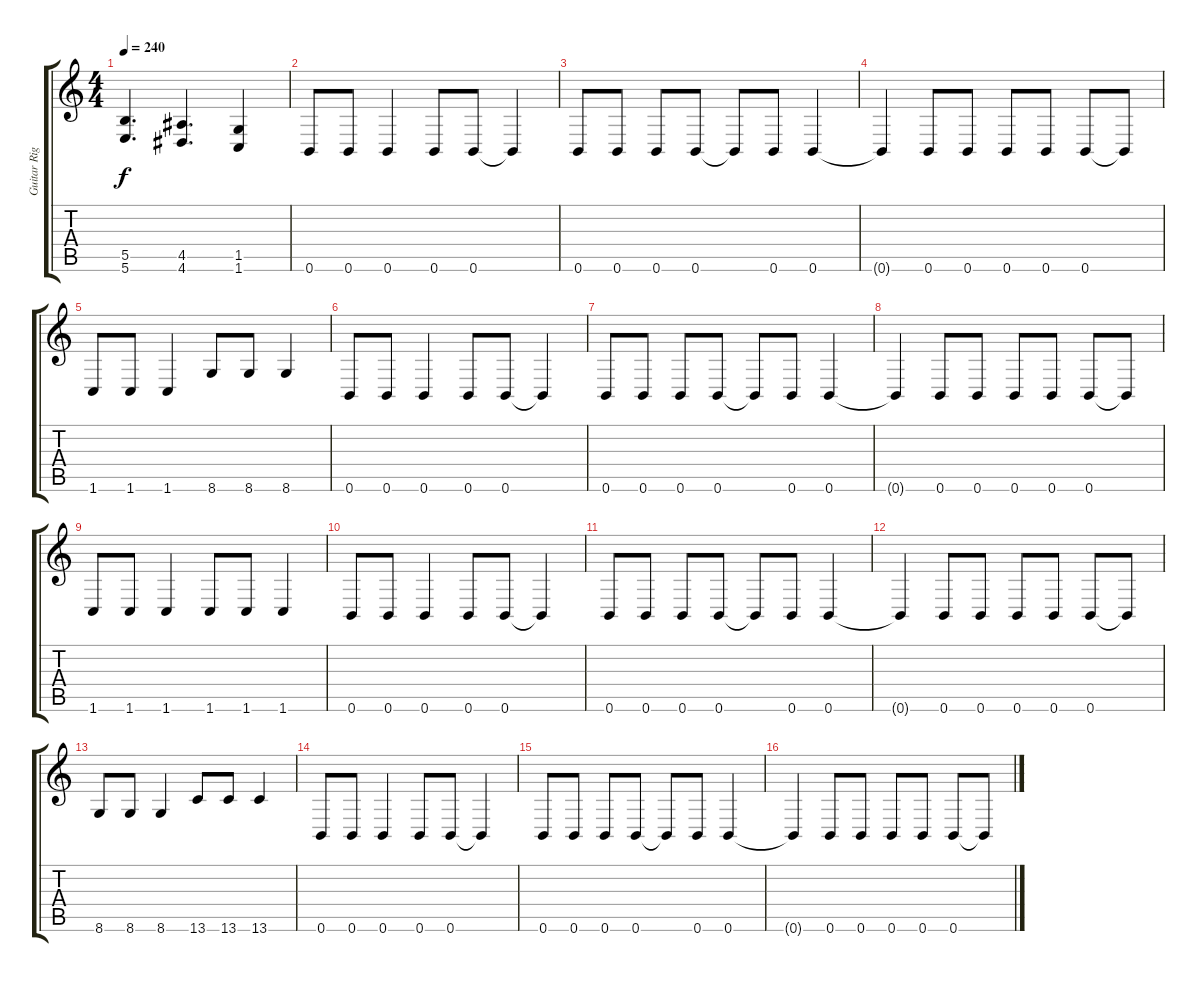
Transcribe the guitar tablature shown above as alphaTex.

\track ("Guitar Right" "Guitar Rig") {instrument overdrivenguitar}
\staff {score tabs}
\tuning (Db4 Ab3 E3 B2 Gb2 B1) {hide}
\ts (4 4)
\tempo 240
\clef g2
\ks c
(5.5 5.6).4{d dy f} (4.5 4.6).4{d} (1.5 1.6).4 |
0.6.8 0.6.8 0.6.4 0.6.8 0.6.8 0.6{t}.4 |
0.6.8 0.6.8 0.6.8 0.6.8 0.6{t}.8 0.6.8 0.6.4 |
0.6{t}.4 0.6.8 0.6.8 0.6.8 0.6.8 0.6.8 0.6{t}.8 |
1.6.8 1.6.8 1.6.4 8.6.8 8.6.8 8.6.4 |
0.6.8 0.6.8 0.6.4 0.6.8 0.6.8 0.6{t}.4 |
0.6.8 0.6.8 0.6.8 0.6.8 0.6{t}.8 0.6.8 0.6.4 |
0.6{t}.4 0.6.8 0.6.8 0.6.8 0.6.8 0.6.8 0.6{t}.8 |
1.6.8 1.6.8 1.6.4 1.6.8 1.6.8 1.6.4 |
0.6.8 0.6.8 0.6.4 0.6.8 0.6.8 0.6{t}.4 |
0.6.8 0.6.8 0.6.8 0.6.8 0.6{t}.8 0.6.8 0.6.4 |
0.6{t}.4 0.6.8 0.6.8 0.6.8 0.6.8 0.6.8 0.6{t}.8 |
8.6.8 8.6.8 8.6.4 13.6.8 13.6.8 13.6.4 |
0.6.8 0.6.8 0.6.4 0.6.8 0.6.8 0.6{t}.4 |
0.6.8 0.6.8 0.6.8 0.6.8 0.6{t}.8 0.6.8 0.6.4 |
0.6{t}.4 0.6.8 0.6.8 0.6.8 0.6.8 0.6.8 0.6{t}.8
